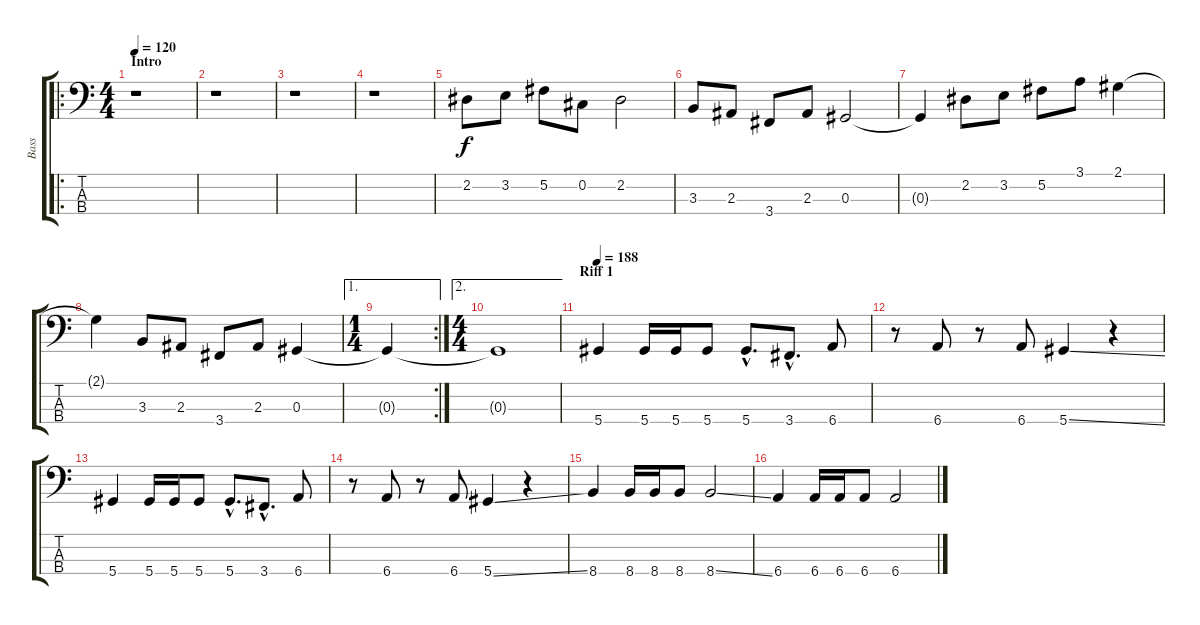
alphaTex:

\track ("Bass" "Bass") {instrument electricbasspick}
\staff {score tabs}
\tuning (Gb2 Db2 Ab1 Eb1) {hide}
\ro
\ts (4 4)
\section ("" "Intro")
\tempo 120
\tempo 80
\tempo 120
\clef f4
\ks c
r.1{dy f instrument electricbasspick} |
r.1 |
r.1 |
r.1 |
2.2.8 3.2.8 5.2.8 0.2.8 2.2.2 |
3.3.8 2.3.8 3.4.8 2.3.8 0.3.2 |
0.3{t}.4 2.2.8 3.2.8 5.2.8 3.1.8 2.1.4 |
2.1{t}.4 3.3.8 2.3.8 3.4.8 2.3.8 0.3.4 |
\ae 1
\rc 2
\ts (1 4)
0.3{t}.4 |
\ae 2
\ts (4 4)
0.3{t}.1 |
\section ("" "Riff 1")
\tempo 188
5.4.4 5.4.16 5.4.16 5.4.8 5.4{hac}.8{d} 3.4{hac}.8{d} 6.4.8 |
r.8 6.4.8 r.8 6.4.8 5.4{ss}.4 r.4 |
5.4.4 5.4.16 5.4.16 5.4.8 5.4{hac}.8{d} 3.4{hac}.8{d} 6.4.8 |
r.8 6.4.8 r.8 6.4.8 5.4{ss}.4 r.4 |
8.4.4 8.4.16 8.4.16 8.4.8 8.4{ss}.2 |
6.4.4 6.4.16 6.4.16 6.4.8 6.4{ss}.2
